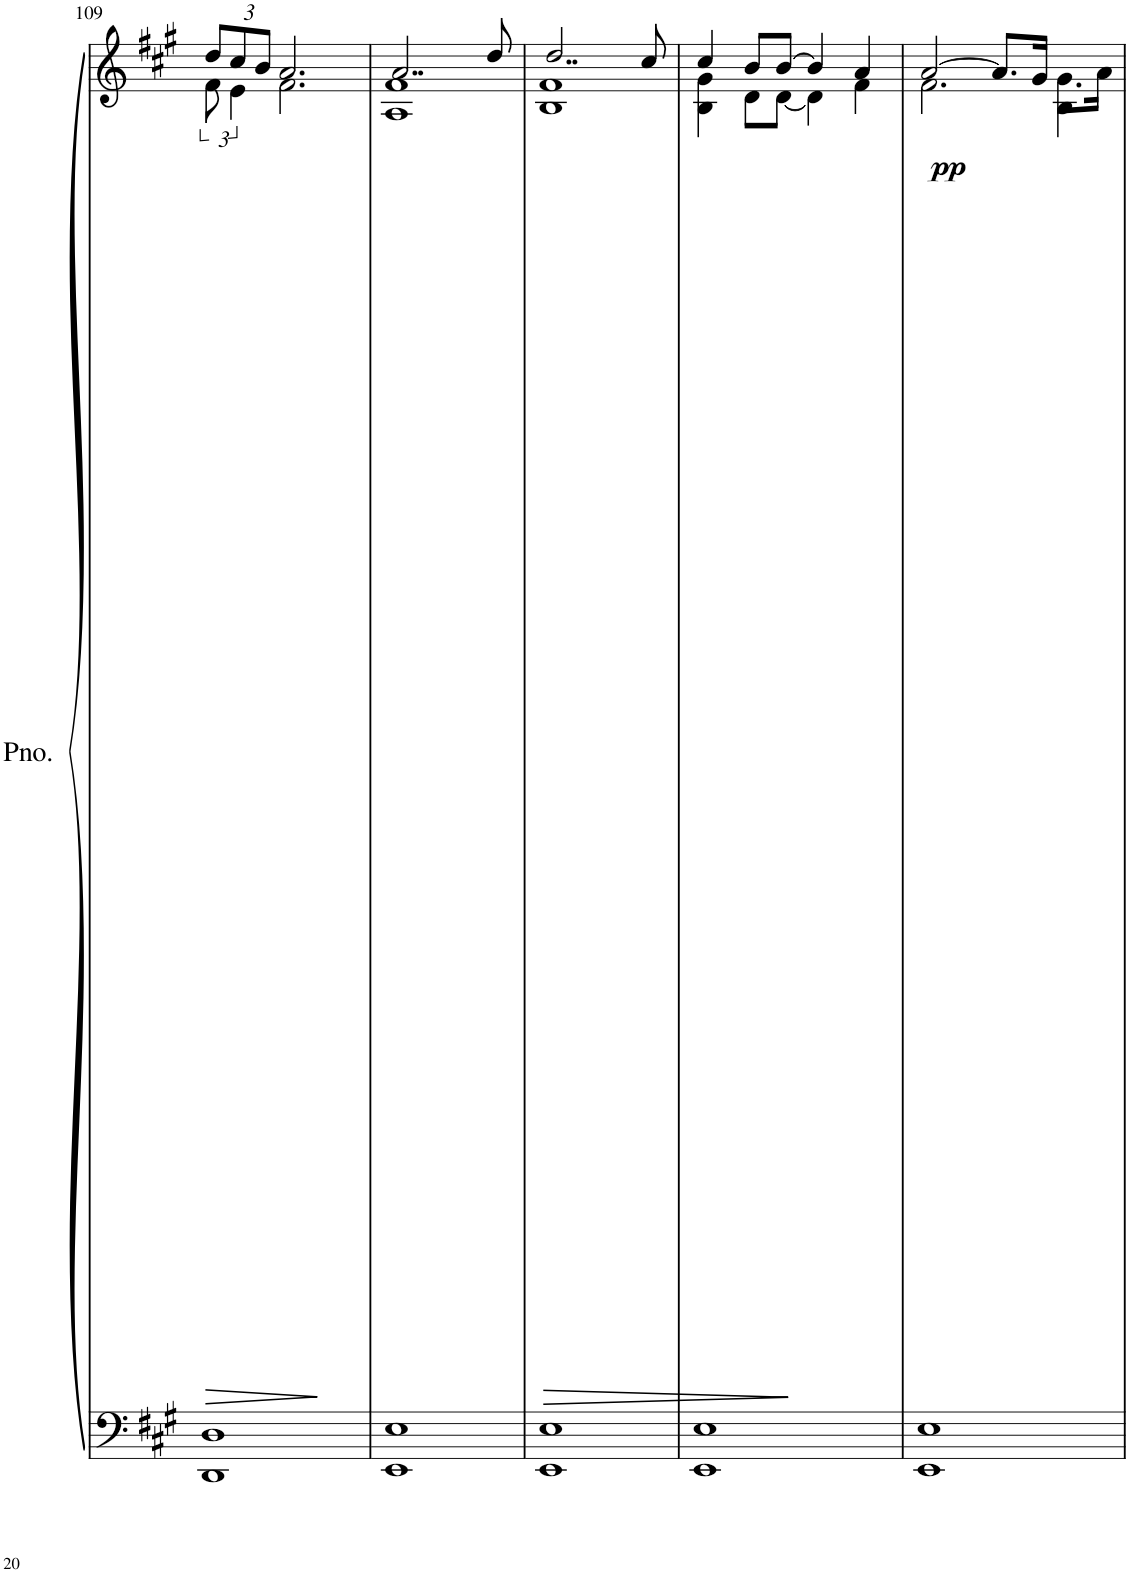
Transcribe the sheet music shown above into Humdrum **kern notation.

**kern	**kern	**dynam
*part1	*part1	*part1
*staff2	*staff1	*staff1/2
*I"Piano	*	*
*I'Pno.	*	*
!!LO:PB:g=z
*clefF4	*clefG2	*
*k[f#c#g#]	*k[f#c#g#]	*
*M4/4	*M4/4	*
=109	=109	=109
!	!	!LO:HP:b
*	*^	*
*	*	*Xbrackettup	*
1DD 1D	12f#\	12dd/L	>
.	6e\	12cc#/	.
.	.	12b/J	.
.	2.f#\	2.a/	.
=110	=110	=110	=110
1EE 1E	1A 1f#	2..a/	.
.	.	8dd/	.
=111	=111	=111	=111
1EE 1E	1B 1f#	2..dd/	.
.	.	8cc#/	.
*	*v	*v	*
.	.	]
=112	=112	=112
*	*^	*
1EE 1E	4B\ 4g#\	4cc#/	.
.	8d\L	8b/L	.
.	[8d\J	[8b/J	.
.	4d\]	4b/]	.
.	4f#\	4a/	.
=113	=113	=113	=113
!	!	!	!LO:DY:b
1EE 1E	2.f#\	[2a/	pp
.	.	8.a/L]	.
.	.	16g#/Jk	.
.	4B\	8.g#\L	.
.	.	16a\Jk	.
*	*v	*v	*
=	=	=
*-	*-	*-
